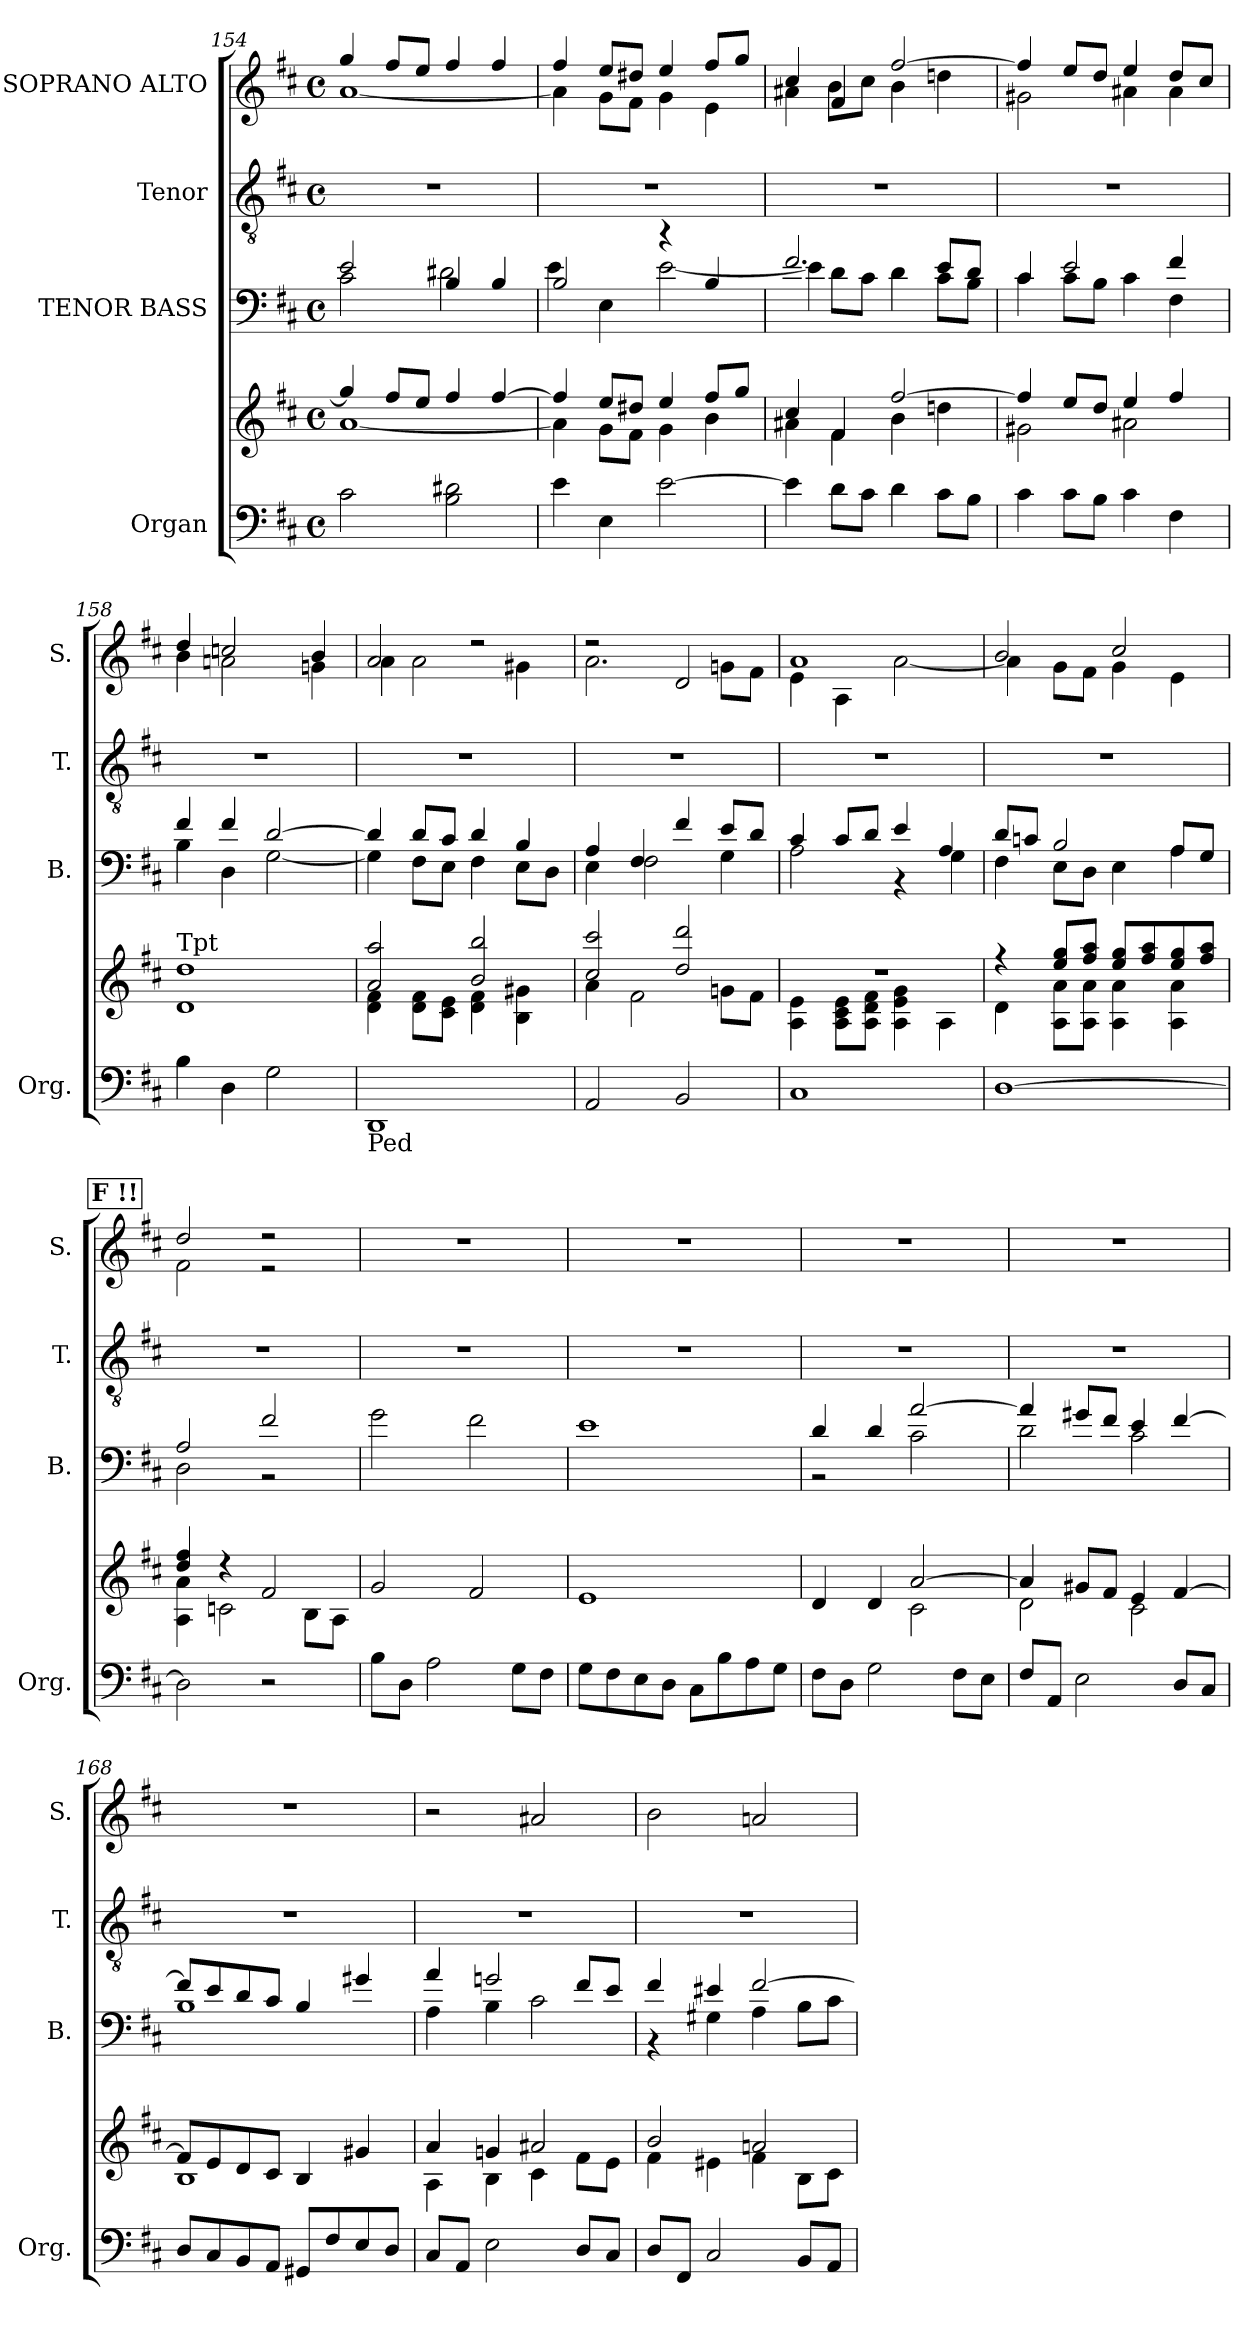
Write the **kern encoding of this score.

**kern	**kern	**kern	**kern	**kern
*part4	*part4	*part3	*part2	*part1
*staff5	*staff4	*staff3	*staff2	*staff1
*I"Organ	*	*I"TENOR BASS	*I"Tenor	*I"SOPRANO ALTO
*I'Org.	*	*I'B.	*I'T.	*I'S.
*clefF4	*clefG2	*clefF4	*clefGv2	*clefG2
*	*	*	*ITrd7c12	*
*k[f#c#]	*k[f#c#]	*k[f#c#]	*k[f#c#]	*k[f#c#]
*D:	*D:	*D:	*D:	*D:
*M4/4	*M4/4	*M4/4	*M4/4	*M4/4
*met(c)	*met(c)	*met(c)	*met(c)	*met(c)
=154	=154	=154	=154	=154
*	*^	*^	*	*^
2c#i\	4ggi/]	[1ai	2ei/	2c#i\	1r	4ggi/	[1ai
.	8ff#i/L	.	.	.	.	8ff#i/L	.
.	8eei/J	.	.	.	.	8eei/J	.
2Bi\ 2d#Xi	4ff#i/	.	4Bi/	2d#Xi\	.	4ff#i/	.
.	[4ff#i/	.	4Bi/	.	.	4ff#i/	.
=155	=155	=155	=155	=155	=155	=155	=155
4ei\	4ff#i/]	4ai\]	2Bi/	4ei\	1r	4ff#i/	4ai\]
4Ei\	8eei/L	8gi\L	.	4Ei\	.	8eei/L	8gi\L
.	8dd#Xi/J	8f#i\J	.	.	.	8dd#Xi/J	8f#i\J
[2ei\	4eei/	4gi\	4r	[2ei\	.	4eei/	4gi\
.	8ff#i/L	4bi\	4Bi/	.	.	8ff#i/L	4ei\
.	8ggi/J	.	.	.	.	8ggi/J	.
!!LO:LB:g=z	!!
=156	=156	=156	=156	=156	=156	=156	=156
4ei\]	4cc#i/	4a#Xi\	2.f#i/	4ei\]	1r	4cc#i/	4a#Xi\
8di\L	4f#i/	4f#i\	.	8di\L	.	4f#i/	8bi\L
8c#i\J	.	.	.	8c#i\J	.	.	8cc#i\J
4di\	[2ff#i/	4bi\	.	4di\	.	[2ff#i/	4bi\
8c#i\L	.	4ddni\	8ei/L	8c#i\L	.	.	4ddni\
8Bi\J	.	.	8di/J	8Bi\J	.	.	.
=157	=157	=157	=157	=157	=157	=157	=157
4c#i\	4ff#i/]	2g#Xi\	4c#i/	4c#i\	1r	4ff#i/]	2g#Xi\
8c#i\L	8eei/L	.	2ei/	8c#i\L	.	8eei/L	.
8Bi\J	8ddi/J	.	.	8Bi\J	.	8ddi/J	.
4c#i\	4eei/	2a#Xi\	.	4c#i\	.	4eei/	4a#Xi\
4F#i\	4ff#i/	.	4f#i/	4F#i\	.	8ddi/L	4a#i\
.	.	.	.	.	.	8cc#i/J	.
*	*v	*v	*	*	*	*	*
=158	=158	=158	=158	=158	=158	=158
!	!LO:TX:a:t=Tpt	!	!	!	!	!
4Bi\	1di 1ddi	4f#i/	4Bi\	1r	4ddi/	4bi\
4Di\	.	4f#i/	4Di\	.	2ccni/	2ani\
2Gi\	.	[2di/	[2Gi\	.	.	.
.	.	.	.	.	4bi/	4gni\
=159	=159	=159	=159	=159	=159	=159
*	*^	*	*	*	*	*
!LO:TX:b:t=Ped	!	!	!	!	!	!	!
1DDi	2ai/ 2aai	4di\ 4f#i	4di/]	4Gi\]	1r	2ai/	4ai\
.	.	8di\ 8f#iL	8di/L	8F#i\L	.	.	2ai\
.	.	8c#i\ 8eiJ	8c#i/J	8Ei\J	.	.	.
.	2bi/ 2bbi	4di\ 4f#i	4di/	4F#i\	.	2r	.
.	.	4Bi\ 4g#Xi	4Bi/	8Ei\L	.	.	4g#Xi\
.	.	.	.	8Di\J	.	.	.
=160	=160	=160	=160	=160	=160	=160	=160
2AAi/	2cc#i/ 2ccc#i	4ai\	4Ai/	4Ei\	1r	2r	2.ai\
.	.	2f#i\	4F#i/	2F#i\	.	.	.
2BBi/	2ddi/ 2dddi	.	4f#i/	.	.	2di/	.
.	.	8gni\L	8ei/L	4Gi\	.	.	8gni\L
.	.	8f#i\J	8di/J	.	.	.	8f#i\J
=161	=161	=161	=161	=161	=161	=161	=161
1C#i	1r	4Ai\ 4ei	4c#i/	2Ai\	1r	1ai	4ei\
.	.	8Ai\ 8c#i 8eiL	8c#i/L	.	.	.	4Ai\
.	.	8Ai\ 8di 8f#iJ	8di/J	.	.	.	.
.	.	4Ai\ 4ei 4gi	4ei/	4r	.	.	[2ai\
.	.	4Ai\	4Ai/	4Gi\	.	.	.
!!LO:PB:g=z	!!
=162	=162	=162	=162	=162	=162	=162	=162
[1Di	4r	4di\	8di/L	4F#i\	1r	2bi/	4ai\]
.	.	.	8cni/J	.	.	.	.
.	8eei/ 8ggiL	8Ai\ 8aiL	2Bi/	8Ei\L	.	.	8gi\L
.	8ff#i/ 8aaiJ	8Ai\ 8aiJ	.	8Di\J	.	.	8f#i\J
.	8eei/ 8ggiL	4Ai\ 4ai	.	4Ei\	.	2cc#i/	4gi\
.	8ff#i/ 8aai	.	.	.	.	.	.
.	8eei/ 8ggi	4Ai\ 4ai	8Ai/L	4Ai\	.	.	4ei\
.	8ff#i/ 8aaiJ	.	8Gi/J	.	.	.	.
!!LO:REH:place=s1:B:color=#000000:enc=box:fs=17.1407:t=F	!!
=163	=163	=163	=163	=163	=163	=163	=163
2Di\]	4ddi/ 4ff#i	4Ai\ 4ai	2Ai/	2Di\	1r	2ddi/	2f#i\
.	4r	2cni\	.	.	.	.	.
2r	2f#i/	.	2f#i/	2r	.	2r	2r
.	.	8Bi\L	.	.	.	.	.
.	.	8Ai\J	.	.	.	.	.
*	*v	*v	*	*	*	*v	*v
*	*	*v	*v	*	*
=164	=164	=164	=164	=164
8Bi\L	2gi/	2gi\	1r	1r
8Di\J	.	.	.	.
2Ai\	.	.	.	.
.	2f#i/	2f#i\	.	.
8Gi\L	.	.	.	.
8F#i\J	.	.	.	.
=165	=165	=165	=165	=165
8Gi\L	1ei	1ei	1r	1r
8F#i\	.	.	.	.
8Ei\	.	.	.	.
8Di\J	.	.	.	.
8C#i\L	.	.	.	.
8Bi\	.	.	.	.
8Ai\	.	.	.	.
8Gi\J	.	.	.	.
=166	=166	=166	=166	=166
*	*^	*^	*	*
8F#i\L	4di/	2ryy	4di/	2r	1r	1r
8Di\J	.	.	.	.	.	.
2Gi\	4di/	.	4di/	.	.	.
.	[2ai/	2c#i\	[2ai/	2c#i\	.	.
8F#i\L	.	.	.	.	.	.
8Ei\J	.	.	.	.	.	.
=167	=167	=167	=167	=167	=167	=167
8F#i/L	4ai/]	2di\	4ai/]	2di\	1r	1r
8AAi/J	.	.	.	.	.	.
2Ei\	8g#Xi/L	.	8g#Xi/L	.	.	.
.	8f#i/J	.	8f#i/J	.	.	.
.	4ei/	2c#i\	4ei/	2c#i\	.	.
8Di/L	[4f#i/	.	[4f#i/	.	.	.
8C#i/J	.	.	.	.	.	.
!!LO:LB:g=z
=168	=168	=168	=168	=168	=168	=168
8Di/L	8f#i/L]	1Bi	8f#i/L]	1Bi	1r	1r
8C#i/	8ei/	.	8ei/	.	.	.
8BBi/	8di/	.	8di/	.	.	.
8AAi/J	8c#i/J	.	8c#i/J	.	.	.
8GG#Xi/L	4Bi/	.	4Bi/	.	.	.
8F#i/	.	.	.	.	.	.
8Ei/	4g#Xi/	.	4g#Xi/	.	.	.
8Di/J	.	.	.	.	.	.
=169	=169	=169	=169	=169	=169	=169
8C#i/L	4ai/	4Ai\	4ai/	4Ai\	1r	2r
8AAi/J	.	.	.	.	.	.
2Ei\	4gni/	4Bi\	2gni/	4Bi\	.	.
.	2a#Xi/	4c#i\	.	2c#i\	.	2a#Xi/
8Di/L	.	8f#i\L	8f#i/L	.	.	.
8C#i/J	.	8ei\J	8ei/J	.	.	.
=170	=170	=170	=170	=170	=170	=170
8Di/L	2bi/	4f#i\	4f#i/	4r	1r	2bi\
8FF#i/J	.	.	.	.	.	.
2C#i/	.	4e#Xi\	4e#Xi/	4G#Xi\	.	.
.	2ani/	4f#i\	[2f#i/	4Ai\	.	2ani/
8BBi/L	.	8Bi\L	.	8Bi\L	.	.
8AAi/J	.	8c#i\J	.	8c#i\J	.	.
*	*v	*v	*	*	*	*
*	*	*v	*v	*	*
=	=	=	=	=
*-	*-	*-	*-	*-
